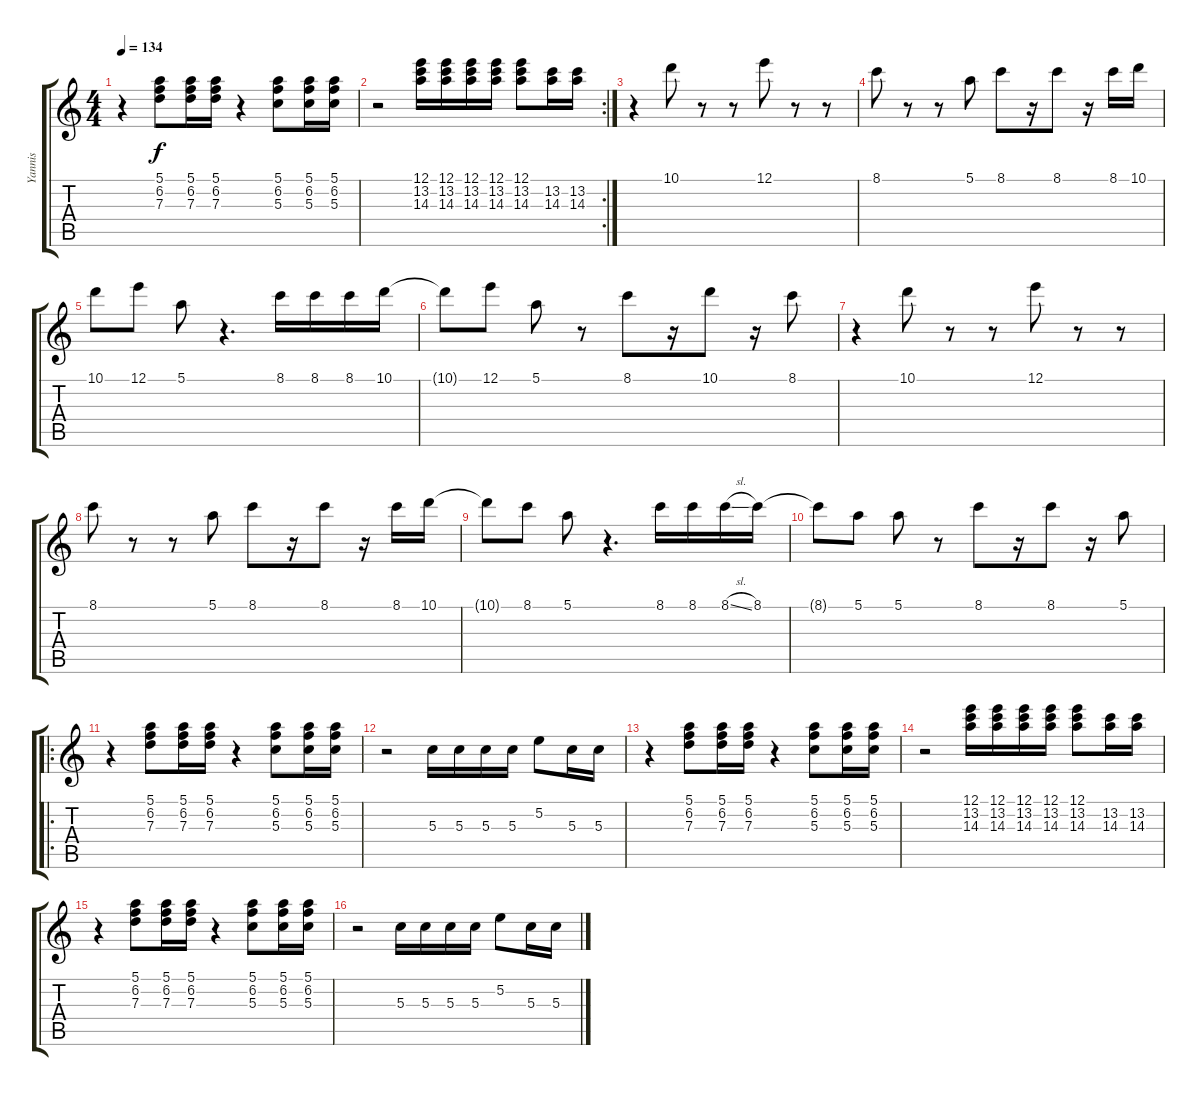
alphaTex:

\track ("Yannis" "Yannis") {instrument electricguitarjazz}
\staff {score tabs}
\tuning (E4 B3 G3 D3 A2 E2) {hide}
\ts (4 4)
\tempo 134
\clef g2
\ks c
r.4{dy f} (5.1 6.2 7.3).8 (5.1 6.2 7.3).16 (5.1 6.2 7.3).16 r.4 (5.1 6.2 5.3).8 (5.1 6.2 5.3).16 (5.1 6.2 5.3).16 |
\rc 2
r.2 (12.1 13.2 14.3).16 (12.1 13.2 14.3).16 (12.1 13.2 14.3).16 (12.1 13.2 14.3).16 (12.1 13.2 14.3).8 (13.2 14.3).16 (13.2 14.3).16 |
r.4 10.1.8 r.8 r.8 12.1.8 r.8 r.8 |
8.1.8 r.8 r.8 5.1.8 8.1.8 r.16 8.1.8 r.16 8.1.16 10.1.16 |
10.1.8 12.1.8 5.1.8 r.4{d} 8.1.16 8.1.16 8.1.16 10.1.16 |
10.1{t}.8 12.1.8 5.1.8 r.8 8.1.8 r.16 10.1.8 r.16 8.1.8 |
r.4 10.1.8 r.8 r.8 12.1.8 r.8 r.8 |
8.1.8 r.8 r.8 5.1.8 8.1.8 r.16 8.1.8 r.16 8.1.16 10.1.16 |
10.1{t}.8 8.1.8 5.1.8 r.4{d} 8.1.16 8.1.16 8.1{sl}.16 8.1.16 |
8.1{t}.8 5.1.8 5.1.8 r.8 8.1.8 r.16 8.1.8 r.16 5.1.8 |
\ro
r.4 (5.1 6.2 7.3).8 (5.1 6.2 7.3).16 (5.1 6.2 7.3).16 r.4 (5.1 6.2 5.3).8 (5.1 6.2 5.3).16 (5.1 6.2 5.3).16 |
r.2 5.3.16 5.3.16 5.3.16 5.3.16 5.2.8 5.3.16 5.3.16 |
r.4 (5.1 6.2 7.3).8 (5.1 6.2 7.3).16 (5.1 6.2 7.3).16 r.4 (5.1 6.2 5.3).8 (5.1 6.2 5.3).16 (5.1 6.2 5.3).16 |
r.2 (12.1 13.2 14.3).16 (12.1 13.2 14.3).16 (12.1 13.2 14.3).16 (12.1 13.2 14.3).16 (12.1 13.2 14.3).8 (13.2 14.3).16 (13.2 14.3).16 |
r.4 (5.1 6.2 7.3).8 (5.1 6.2 7.3).16 (5.1 6.2 7.3).16 r.4 (5.1 6.2 5.3).8 (5.1 6.2 5.3).16 (5.1 6.2 5.3).16 |
r.2 5.3.16 5.3.16 5.3.16 5.3.16 5.2.8 5.3.16 5.3.16
